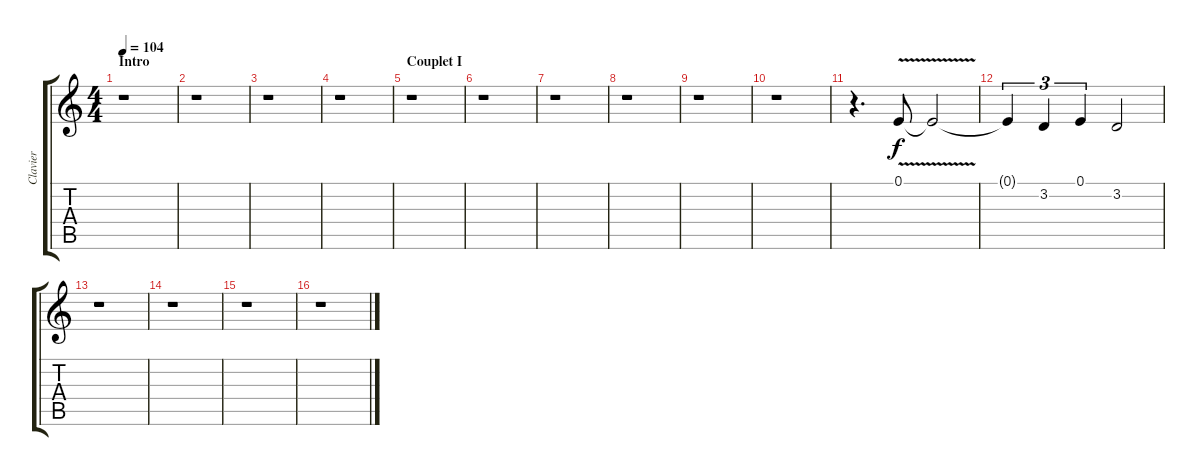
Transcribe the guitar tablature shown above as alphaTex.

\track ("Clavier" "Clavier") {instrument drawbarorgan}
\staff {score tabs}
\tuning (E4 B3 G3 D3 A2 E2) {hide}
\ts (4 4)
\section ("" "Intro")
\tempo 104
\clef g2
\ks c
r.1{dy f instrument drawbarorgan} |
r.1 |
r.1 |
r.1 |
\section ("" "Couplet I")
r.1 |
r.1 |
r.1 |
r.1 |
r.1 |
r.1 |
r.4{d} 0.1{v}.8 0.1{t}.2 |
0.1{t}.4{tu (3 2)} 3.2.4{tu (3 2)} 0.1.4{tu (3 2)} 3.2.2 |
r.1 |
r.1 |
r.1 |
r.1
